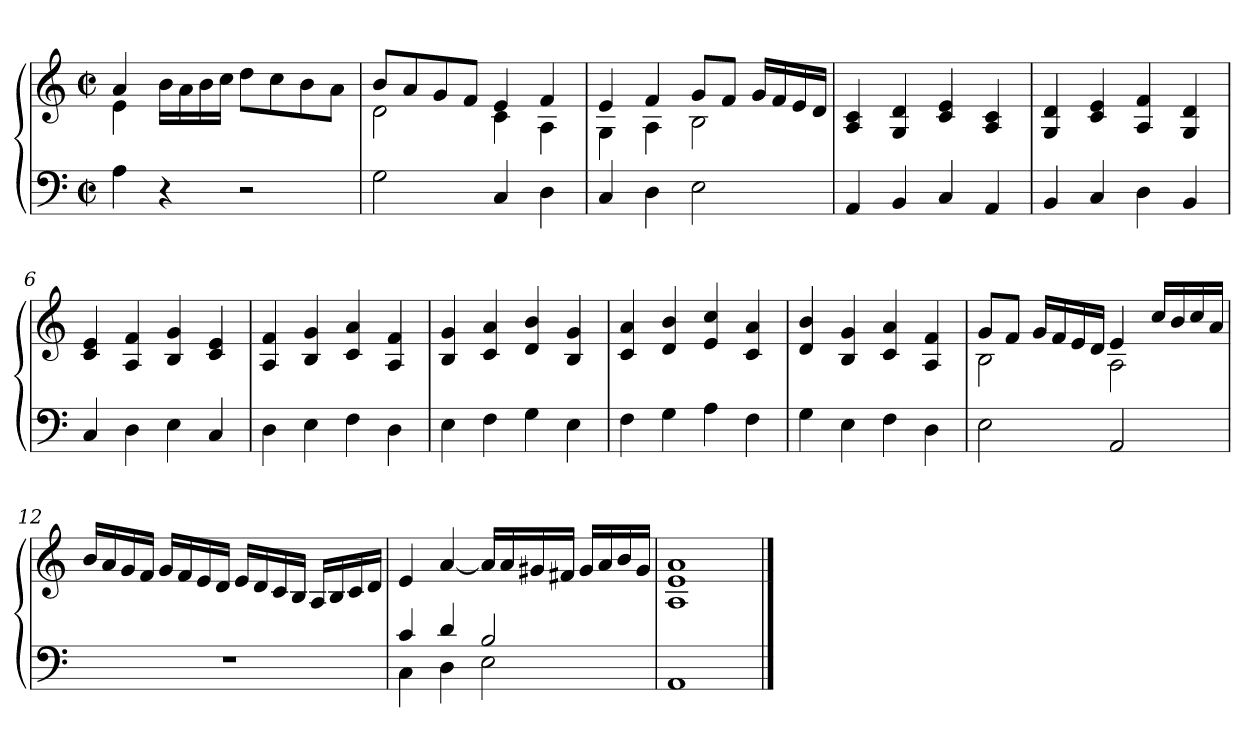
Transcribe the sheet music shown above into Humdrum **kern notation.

**kern	**kern
*part1	*part1
*staff2	*staff1
*clefF4	*clefG2
*k[]	*k[]
*M2/2	*M2/2
*met(c|)	*met(c|)
=1	=1
*	*^
4A\	4a/	4e\
4r	16b\LL	2.ryy
.	16a\	.
.	16b\	.
.	16cc\JJ	.
2r	8dd\L	.
.	8cc\	.
.	8b\	.
.	8a\J	.
=2	=2	=2
2G\	8b/L	2d\
.	8a/	.
.	8g/	.
.	8f/J	.
4C/	4e/	4c\
4D\	4f/	4A\
=3	=3	=3
4C/	4e/	4G\
4D\	4f/	4A\
2E\	8g/L	2B\
.	8f/J	.
.	16g/LL	.
.	16f/	.
.	16e/	.
.	16d/JJ	.
*	*v	*v
!!LO:LB:g=z
=4	=4
4AA/	4A/ 4c/
4BB/	4G/ 4d/
4C/	4c/ 4e/
4AA/	4A/ 4c/
=5	=5
4BB/	4G/ 4d/
4C/	4c/ 4e/
4D\	4A/ 4f/
4BB/	4G/ 4d/
=6	=6
4C/	4c/ 4e/
4D\	4A/ 4f/
4E\	4B/ 4g/
4C/	4c/ 4e/
=7	=7
4D\	4A/ 4f/
4E\	4B/ 4g/
4F\	4c/ 4a/
4D\	4A/ 4f/
=8	=8
4E\	4B/ 4g/
4F\	4c/ 4a/
4G\	4d/ 4b/
4E\	4B/ 4g/
!!LO:LB:g=z
=9	=9
4F\	4c/ 4a/
4G\	4d/ 4b/
4A\	4e/ 4cc/
4F\	4c/ 4a/
=10	=10
4G\	4d/ 4b/
4E\	4B/ 4g/
4F\	4c/ 4a/
4D\	4A/ 4f/
=11	=11
*	*^
2E\	8g/L	2B\
.	8f/J	.
.	16g/LL	.
.	16f/	.
.	16e/	.
.	16d/JJ	.
2AA/	4e/	2A\
.	16cc/LL	.
.	16b/	.
.	16cc/	.
.	16a/JJ	.
*	*v	*v
!!LO:LB:g=z
=12	=12
1r	16b/LL
.	16a/
.	16g/
.	16f/JJ
.	16g/LL
.	16f/
.	16e/
.	16d/JJ
.	16e/LL
.	16d/
.	16c/
.	16B/JJ
.	16A/LL
.	16B/
.	16c/
.	16d/JJ
=13	=13
*^	*
4c/	4C\	4e/
4d/	4D\	[4a/
2B/	2E\	16a/LL]
.	.	16a/
.	.	16g#X/
.	.	16f#X/JJ
.	.	16g#/LL
.	.	16a/
.	.	16b/
.	.	16g#/JJ
*v	*v	*
!!LO:LB:g=z
=14	=14
1AA	1A 1e 1a
==	==
*-	*-
